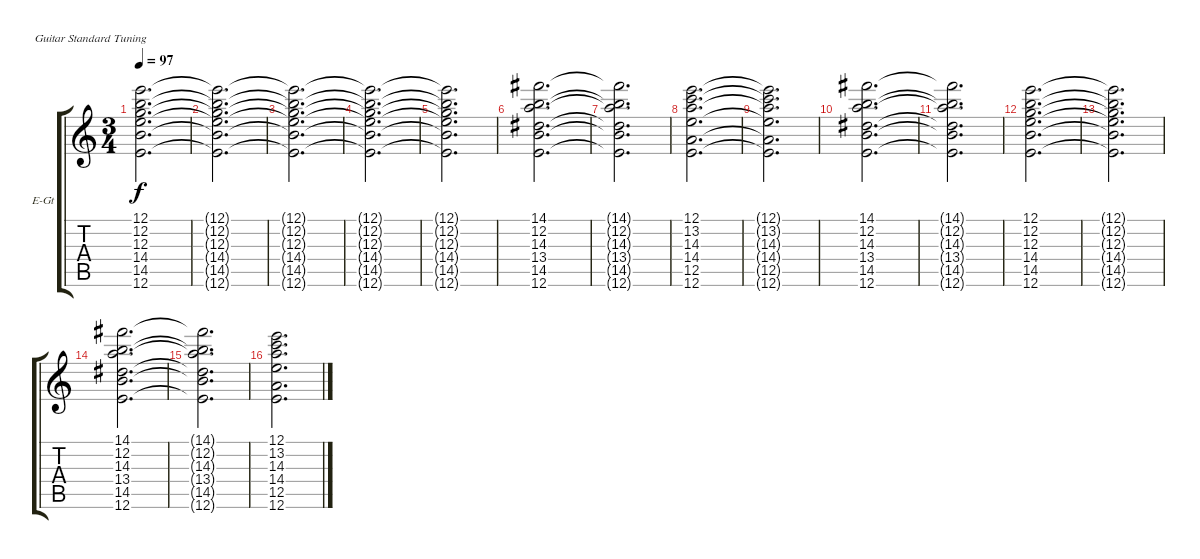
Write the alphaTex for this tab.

\defaultSystemsLayout 4
\bracketExtendMode groupsimilarinstruments
\firstSystemTrackNameOrientation horizontal
\otherSystemsTrackNameOrientation horizontal
\track ("Electric Guitar" "E-Gt") {instrument electricguitarclean}
\staff {score tabs}
\tuning (E4 B3 G3 D3 A2 E2)
\ts (3 4)
\tempo 97
\clef g2
\scale
0.487395
\ks c
(12.1 12.2 12.3 14.4 14.5 12.6).2{d dy f instrument electricguitarclean} |
\scale
0.256303 (12.1{t} 12.2{t} 12.3{t} 14.4{t} 14.5{t} 12.6{t}).2{d} |
\scale
0.256303 (12.1{t} 12.2{t} 12.3{t} 14.4{t} 14.5{t} 12.6{t}).2{d} |
\scale
0.333333 (12.1{t} 12.2{t} 12.3{t} 14.4{t} 14.5{t} 12.6{t}).2{d} |
\scale
0.333333 (12.1{t} 12.2{t} 12.3{t} 14.4{t} 14.5{t} 12.6{t}).2{d} |
\scale
0.333333 (14.1 12.2 14.3 13.4 14.5 12.6).2{d} |
\scale
0.333333 (14.1{t} 12.2{t} 14.3{t} 13.4{t} 14.5{t} 12.6{t}).2{d} |
\scale
0.333333 (12.1 13.2 14.3 14.4 12.5 12.6).2{d} |
\scale
0.333333 (12.1{t} 13.2{t} 14.3{t} 14.4{t} 12.5{t} 12.6{t}).2{d} |
\scale
0.333333 (14.1 12.2 14.3 13.4 14.5 12.6).2{d} |
\scale
0.333333 (14.1{t} 12.2{t} 14.3{t} 13.4{t} 14.5{t} 12.6{t}).2{d} |
\scale
0.333333 (12.1 12.2 12.3 14.4 14.5 12.6).2{d} |
\scale
0.333333 (12.1{t} 12.2{t} 12.3{t} 14.4{t} 14.5{t} 12.6{t}).2{d} |
\scale
0.333333 (14.1 12.2 14.3 13.4 14.5 12.6).2{d} |
\scale
0.333333 (14.1{t} 12.2{t} 14.3{t} 13.4{t} 14.5{t} 12.6{t}).2{d} |
\scale
0.333333 (12.1 13.2 14.3 14.4 12.5 12.6).2{d}
